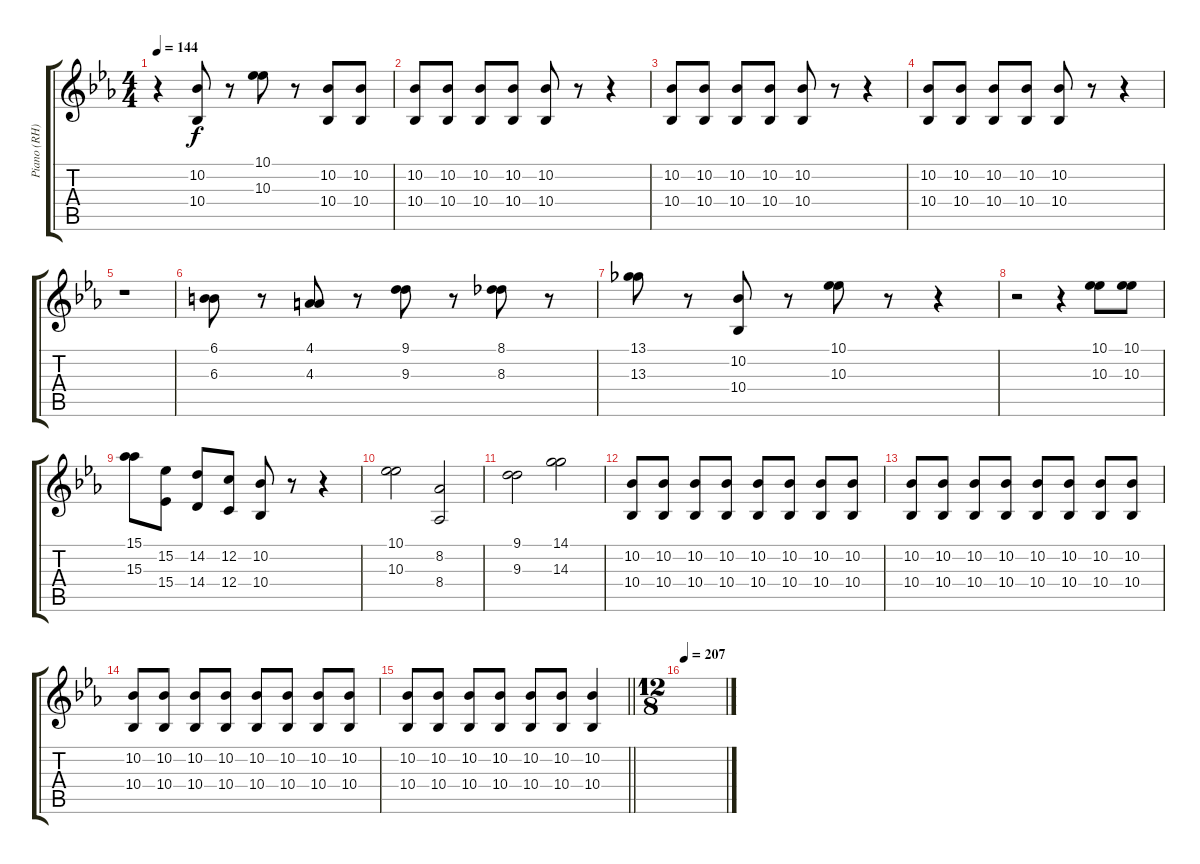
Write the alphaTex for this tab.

\track ("Piano (RH)" "Piano (RH)") {instrument brightacousticpiano}
\staff {score tabs}
\tuning (F4 C4 F4 C3 F3 C2) {hide}
\ts (4 4)
\tempo 144
\clef g2
\ks eb
r.4{dy f} (10.2 10.4).8 r.8 (10.1 10.3).8 r.8 (10.2 10.4).8 (10.2 10.4).8 |
(10.2 10.4).8 (10.2 10.4).8 (10.2 10.4).8 (10.2 10.4).8 (10.2 10.4).8 r.8 r.4 |
(10.2 10.4).8 (10.2 10.4).8 (10.2 10.4).8 (10.2 10.4).8 (10.2 10.4).8 r.8 r.4 |
(10.2 10.4).8 (10.2 10.4).8 (10.2 10.4).8 (10.2 10.4).8 (10.2 10.4).8 r.8 r.4 |
r.1 |
(6.1 6.3).8 r.8 (4.1 4.3).8 r.8 (9.1 9.3).8 r.8 (8.1 8.3).8 r.8 |
(13.1 13.3).8 r.8 (10.2 10.4).8 r.8 (10.1 10.3).8 r.8 r.4 |
r.2 r.4 (10.1 10.3).8 (10.1 10.3).8 |
(15.1 15.3).8 (15.2 15.4).8 (14.2 14.4).8 (12.2 12.4).8 (10.2 10.4).8 r.8 r.4 |
(10.1 10.3).2 (8.2 8.4).2 |
(9.1 9.3).2 (14.1 14.3).2 |
(10.2 10.4).8 (10.2 10.4).8 (10.2 10.4).8 (10.2 10.4).8 (10.2 10.4).8 (10.2 10.4).8 (10.2 10.4).8 (10.2 10.4).8 |
(10.2 10.4).8 (10.2 10.4).8 (10.2 10.4).8 (10.2 10.4).8 (10.2 10.4).8 (10.2 10.4).8 (10.2 10.4).8 (10.2 10.4).8 |
(10.2 10.4).8 (10.2 10.4).8 (10.2 10.4).8 (10.2 10.4).8 (10.2 10.4).8 (10.2 10.4).8 (10.2 10.4).8 (10.2 10.4).8 |
\barLineRight lightlight
(10.2 10.4).8 (10.2 10.4).8 (10.2 10.4).8 (10.2 10.4).8 (10.2 10.4).8 (10.2 10.4).8 (10.2 10.4).4 |
\ts (12 8)
\tempo 207
